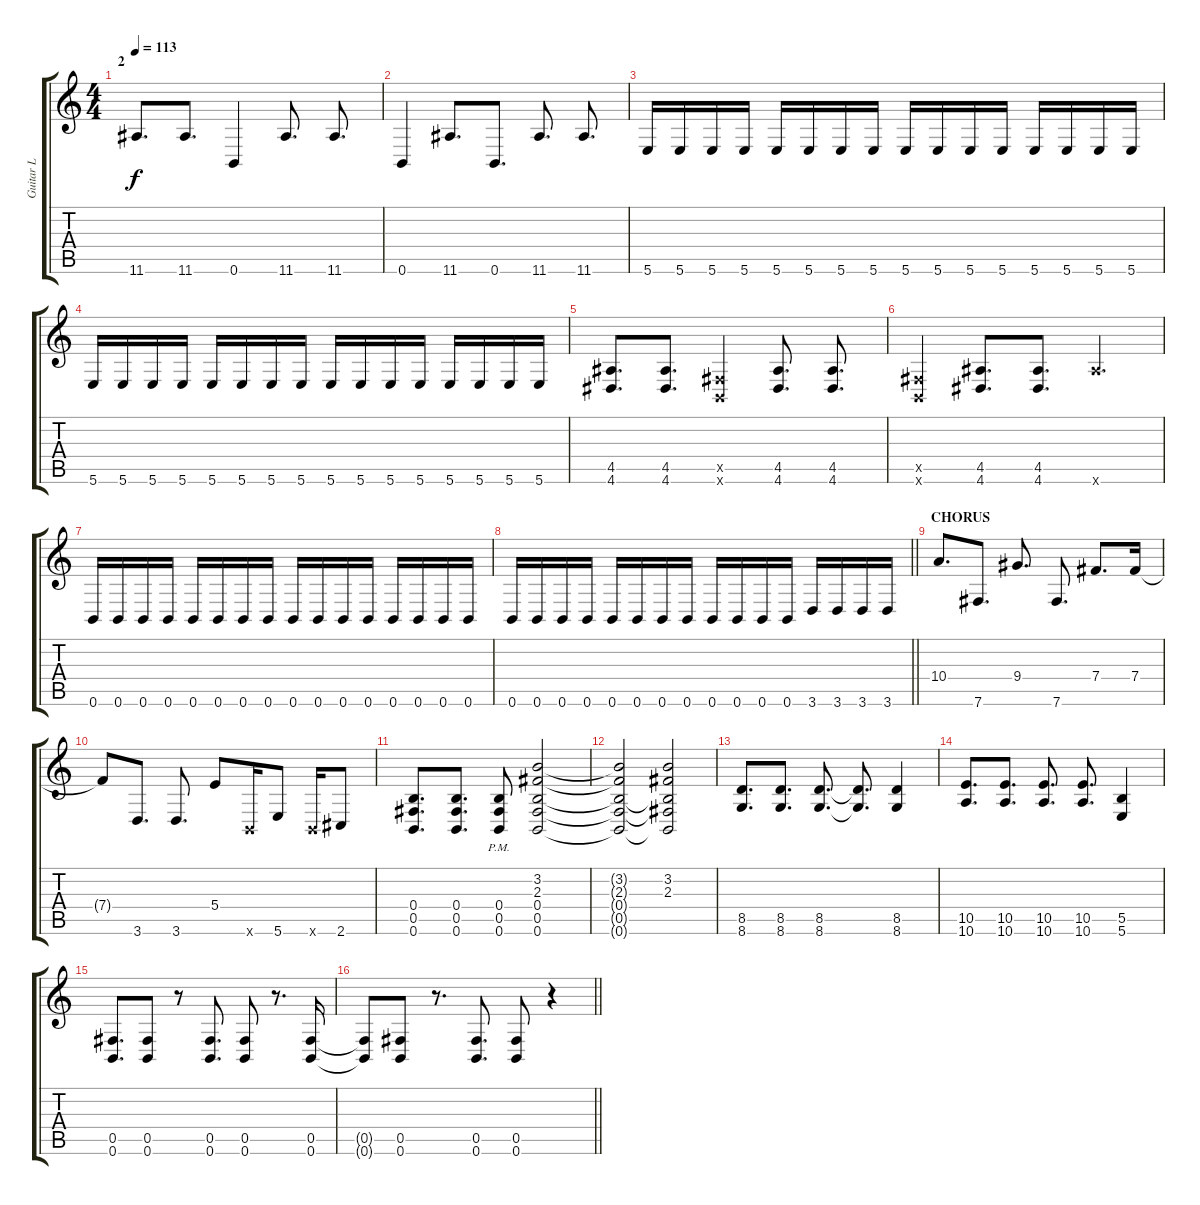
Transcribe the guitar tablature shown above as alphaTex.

\track ("Guitar L" "Guitar L") {instrument distortionguitar}
\staff {score tabs}
\tuning (Db4 Ab3 E3 B2 Gb2 B1) {hide}
\ts (4 4)
\section ("" "2")
\tempo 113
\clef g2
\ks c
11.6.8{d dy f} 11.6.8{d} 0.6.4 11.6.8{d} 11.6.8{d} |
0.6.4 11.6.8{d} 0.6.8{d} 11.6.8{d} 11.6.8{d} |
5.6.16 5.6.16 5.6.16 5.6.16 5.6.16 5.6.16 5.6.16 5.6.16 5.6.16 5.6.16 5.6.16 5.6.16 5.6.16 5.6.16 5.6.16 5.6.16 |
5.6.16 5.6.16 5.6.16 5.6.16 5.6.16 5.6.16 5.6.16 5.6.16 5.6.16 5.6.16 5.6.16 5.6.16 5.6.16 5.6.16 5.6.16 5.6.16 |
(4.5 4.6).8{d} (4.5 4.6).8{d} (0.5{x} 0.6{x}).4 (4.5 4.6).8{d} (4.5 4.6).8{d} |
(0.5{x} 0.6{x}).4 (4.5 4.6).8{d} (4.5 4.6).8{d} 11.6{x}.4{d} |
0.6.16 0.6.16 0.6.16 0.6.16 0.6.16 0.6.16 0.6.16 0.6.16 0.6.16 0.6.16 0.6.16 0.6.16 0.6.16 0.6.16 0.6.16 0.6.16 |
\barLineRight lightlight
0.6.16 0.6.16 0.6.16 0.6.16 0.6.16 0.6.16 0.6.16 0.6.16 0.6.16 0.6.16 0.6.16 0.6.16 3.6.16 3.6.16 3.6.16 3.6.16 |
\section ("" "CHORUS")
10.4.8{d} 7.6.8{d} 9.4.8{d} 7.6.8{d} 7.4.8{d} 7.4.16 |
7.4{t}.8 3.6.8{d} 3.6.8{d} 5.4.8 0.6{x}.16 5.6.8 0.6{x}.16 2.6.8 |
(0.4 0.5 0.6).8{d} (0.4 0.5 0.6).8{d} (0.4{pm} 0.5{pm} 0.6{pm}).8 (3.2 2.3 0.4 0.5 0.6).2 |
(3.2{t} 2.3{t} 0.4{t} 0.5{t} 0.6{t}).2 (3.2 2.3 0.4{t} 0.5{t} 0.6{t}).2 |
(8.5 8.6).8{d} (8.5 8.6).8{d} (8.5 8.6).8{d} (8.5{t} 8.6{t}).8{d} (8.5 8.6).4 |
(10.5 10.6).8{d} (10.5 10.6).8{d} (10.5 10.6).8{d} (10.5 10.6).8{d} (5.5 5.6).4 |
(0.5 0.6).8{d} (0.5 0.6).8 r.8 (0.5 0.6).8{d} (0.5 0.6).8 r.8{d} (0.5 0.6).16 |
\barLineRight lightlight
(0.5{t} 0.6{t}).8 (0.5 0.6).8 r.8{d} (0.5 0.6).8{d} (0.5 0.6).8 r.4
